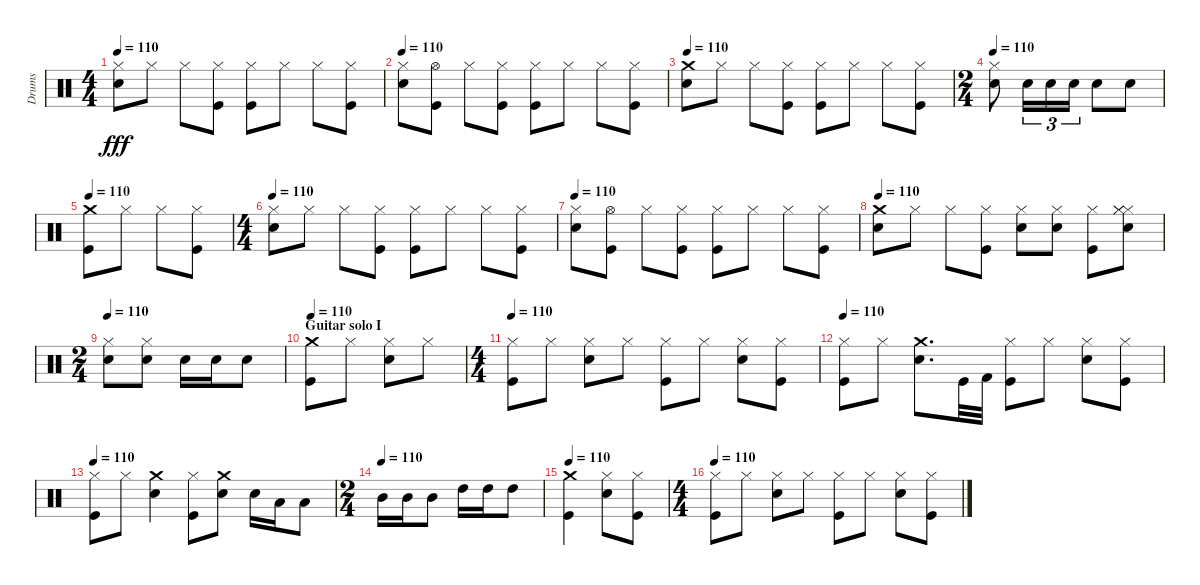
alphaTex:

\track ("Drums" "Drums") {instrument percussion}
\staff {score}
\articulation defaults
\ts (4 4)
\tempo 110
\clef neutral
\ks c
("Snare (hit) 2" "Hi-Hat (closed)").8{dy fff} "Hi-Hat (closed)".8 "Hi-Hat (closed)".8 ("Hi-Hat (closed)" "Kick (hit)").8 ("Hi-Hat (closed)" "Kick (hit)").8 "Hi-Hat (closed)".8 "Hi-Hat (closed)".8 ("Kick (hit)" "Hi-Hat (closed)").8 |
\tempo 110
("Snare (hit) 2" "Hi-Hat (closed)").8 ("Kick (hit)" "Hi-Hat (open)").8 "Hi-Hat (closed)".8 ("Kick (hit)" "Hi-Hat (closed)").8 ("Hi-Hat (closed)" "Kick (hit)").8 "Hi-Hat (closed)".8 "Hi-Hat (closed)".8 ("Kick (hit)" "Hi-Hat (closed)").8 |
\tempo 110
("Snare (hit) 2" "Crash medium (hit)").8 "Hi-Hat (closed)".8 "Hi-Hat (closed)".8 ("Kick (hit)" "Hi-Hat (closed)").8 ("Kick (hit)" "Hi-Hat (closed)").8 "Hi-Hat (closed)".8 "Hi-Hat (closed)".8 ("Kick (hit)" "Hi-Hat (closed)").8 |
\ts (2 4)
\tempo 110
("Snare (hit) 2" "Hi-Hat (closed)").8 "Snare (hit) 2".16{tu (3 2)} "Snare (hit) 2".16{tu (3 2)} "Snare (hit) 2".16{tu (3 2)} "Snare (hit) 2".8 "Snare (hit) 2".8 |
\tempo 110
("Crash medium (hit)" "Kick (hit)").8 "Hi-Hat (closed)".8 "Hi-Hat (closed)".8 ("Kick (hit)" "Hi-Hat (closed)").8 |
\ts (4 4)
\tempo 110
("Snare (hit) 2" "Hi-Hat (closed)").8 "Hi-Hat (closed)".8 "Hi-Hat (closed)".8 ("Kick (hit)" "Hi-Hat (closed)").8 ("Hi-Hat (closed)" "Kick (hit)").8 "Hi-Hat (closed)".8 "Hi-Hat (closed)".8 ("Kick (hit)" "Hi-Hat (closed)").8 |
\tempo 110
("Snare (hit) 2" "Hi-Hat (closed)").8 ("Kick (hit)" "Hi-Hat (open)").8 "Hi-Hat (closed)".8 ("Kick (hit)" "Hi-Hat (closed)").8 ("Hi-Hat (closed)" "Kick (hit)").8 "Hi-Hat (closed)".8 "Hi-Hat (closed)".8 ("Kick (hit)" "Hi-Hat (closed)").8 |
\tempo 110
("Snare (hit) 2" "Crash medium (hit)").8 "Hi-Hat (closed)".8 "Hi-Hat (closed)".8 ("Kick (hit)" "Hi-Hat (closed)").8 ("Snare (hit) 2" "Hi-Hat (closed)").8 ("Snare (hit) 2" "Hi-Hat (closed)").8 ("Hi-Hat (closed)" "Kick (hit)").8 ("Hi-Hat (closed)" "Snare (hit) 2" "Hi-Hat (closed)" "Hi-Hat (closed)").8 |
\ts (2 4)
\tempo 110
("Snare (hit) 2" "Hi-Hat (closed)").8 ("Snare (hit) 2" "Hi-Hat (closed)").8 "Snare (hit) 2".16 "Snare (hit) 2".16 "Snare (hit) 2".8 |
\section ("" "Guitar solo I")
\tempo 110
("Kick (hit)" "Crash medium (hit)").8 "Hi-Hat (closed)".8 ("Snare (hit) 2" "Hi-Hat (closed)").8 "Hi-Hat (closed)".8 |
\ts (4 4)
\tempo 110
("Kick (hit)" "Hi-Hat (closed)").8 "Hi-Hat (closed)".8 ("Snare (hit) 2" "Hi-Hat (closed)").8 "Hi-Hat (closed)".8 ("Hi-Hat (closed)" "Kick (hit)").8 "Hi-Hat (closed)".8 ("Snare (hit) 2" "Hi-Hat (closed)").8 ("Kick (hit)" "Hi-Hat (closed)").8 |
\tempo 110
("Hi-Hat (closed)" "Kick (hit)").8 "Hi-Hat (closed)".8 ("Snare (hit) 2" "Crash medium (hit)").8{d} "Kick (hit)".32 "Kick (hit) 2".32 ("Hi-Hat (closed)" "Kick (hit)").8 "Hi-Hat (closed)".8 ("Snare (hit) 2" "Hi-Hat (closed)").8 ("Kick (hit)" "Hi-Hat (closed)").8 |
\tempo 110
("Kick (hit)" "Hi-Hat (closed)").8 "Hi-Hat (closed)".8 ("Snare (hit) 2" "Crash medium (hit)").4 ("Kick (hit)" "Hi-Hat (closed)").8 ("Crash medium (hit)" "Snare (hit) 2").8 "Snare (hit) 2".16 "Low Tom (hit)".16 "Low Tom (hit)".8 |
\ts (2 4)
\tempo (110)
"Mid Tom (hit)".16 "Mid Tom (hit)".16 "Mid Tom (hit)".8 "High Tom (hit)".16 "High Tom (hit)".16 "High Tom (hit)".8 |
\tempo 110
("Kick (hit)" "Crash medium (hit)").4 ("Snare (hit) 2" "Hi-Hat (closed)").8 ("Hi-Hat (closed)" "Kick (hit)").8 |
\ts (4 4)
\tempo 110
("Kick (hit)" "Hi-Hat (closed)").8 "Hi-Hat (closed)".8 ("Snare (hit) 2" "Hi-Hat (closed)").8 "Hi-Hat (closed)".8 ("Kick (hit)" "Hi-Hat (closed)").8 "Hi-Hat (closed)".8 ("Hi-Hat (closed)" "Snare (hit) 2").8 ("Kick (hit)" "Hi-Hat (closed)").8
